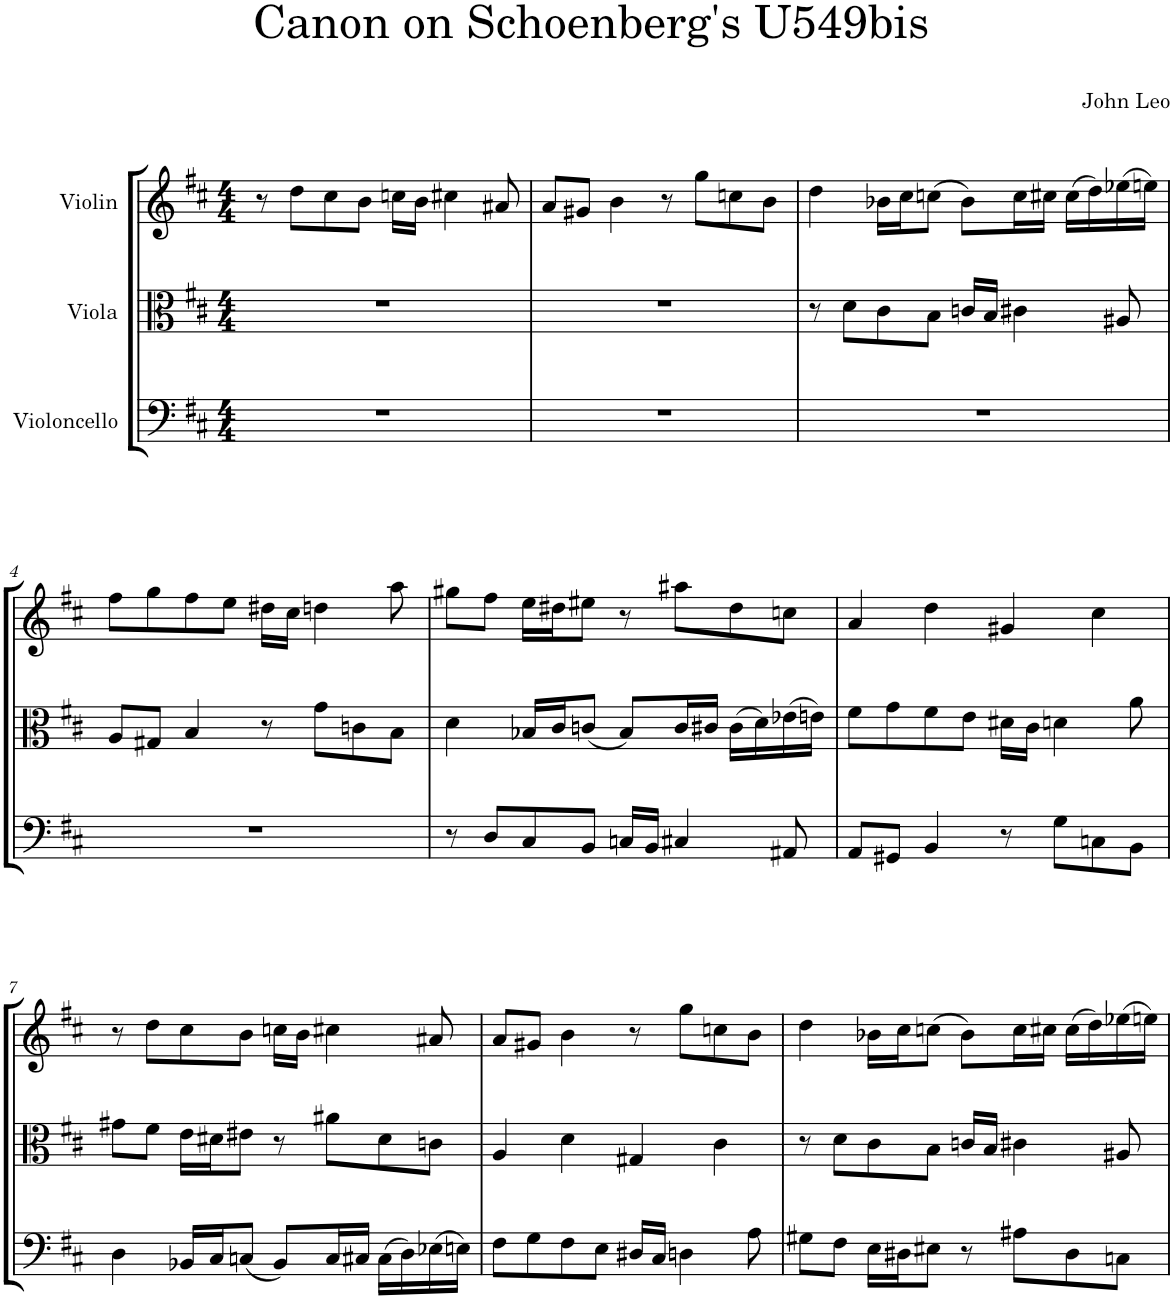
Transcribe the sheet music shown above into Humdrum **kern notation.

**kern	**kern	**kern
*part3	*part2	*part1
*staff3	*staff2	*staff1
*I"Violoncello	*I"Viola	*I"Violin
*I'Vc	*I'Vla	*I'Vln
*clefF4	*clefC3	*clefG2
*k[f#c#]	*k[f#c#]	*k[f#c#]
*M4/4	*M4/4	*M4/4
=1	=1	=1
1r	1r	8r
.	.	8dd\L
.	.	8cc#\
.	.	8b\J
.	.	16ccn\LL
.	.	16b\JJ
.	.	4cc#X\
.	.	8a#X/
=2	=2	=2
1r	1r	8a/L
.	.	8g#X/J
.	.	4b\
.	.	8r
.	.	8gg\L
.	.	8ccn\
.	.	8b\J
=3	=3	=3
1r	8r	4dd\
.	8d\L	.
.	8c#\	16b-X\LL
.	.	16cc#\J
.	8B\J	(8ccn\J
.	16cn/LL	8b-\L)
.	16B/JJ	.
.	4c#X\	16cc\L
.	.	16cc#X\JJ
.	.	(16cc#\LL
.	.	16dd\)
.	8A#X/	(16ee-X\
.	.	16een\JJ)
!!LO:LB:g=z
=4	=4	=4
1r	8A/L	8ff#\L
.	8G#X/J	8gg\
.	4B/	8ff#\
.	.	8ee\J
.	8r	16dd#X\LL
.	.	16cc#\JJ
.	8g\L	4ddn\
.	8cn\	.
.	8B\J	8aa\
=5	=5	=5
8r	4d\	8gg#X\L
8D/L	.	8ff#\J
8C#/	16B-X/LL	16ee\LL
.	16c#/J	16dd#X\J
8BB/J	(8cn/J	8ee#X\J
16Cn/LL	8B-/L)	8r
16BB/JJ	.	.
4C#X/	16c/L	8aa#X\L
.	16c#X/JJ	.
.	(16c#\LL	8dd#\
.	16d\)	.
8AA#X/	(16e-X\	8ccn\J
.	16en\JJ)	.
=6	=6	=6
8AA/L	8f#\L	4a/
8GG#X/J	8g\	.
4BB/	8f#\	4dd\
.	8e\J	.
8r	16d#X\LL	4g#X/
.	16c#\JJ	.
8G\L	4dn\	.
8Cn\	.	4cc#\
8BB\J	8a\	.
!!LO:LB:g=z
=7	=7	=7
4D\	8g#X\L	8r
.	8f#\J	8dd\L
16BB-X/LL	16e\LL	8cc#\
16C#/J	16d#X\J	.
(8Cn/J	8e#X\J	8b\J
8BB-/L)	8r	16ccn\LL
.	.	16b\JJ
16C/L	8a#X\L	4cc#X\
16C#X/JJ	.	.
(16C#\LL	8d#\	.
16D\)	.	.
(16E-X\	8cn\J	8a#X/
16En\JJ)	.	.
=8	=8	=8
8F#\L	4A/	8a/L
8G\	.	8g#X/J
8F#\	4d\	4b\
8E\J	.	.
16D#X/LL	4G#X/	8r
16C#/JJ	.	.
4Dn\	.	8gg\L
.	4c#\	8ccn\
8A\	.	8b\J
=9	=9	=9
8G#X\L	8r	4dd\
8F#\J	8d\L	.
16E\LL	8c#\	16b-X\LL
16D#X\J	.	16cc#\J
8E#X\J	8B\J	(8ccn\J
8r	16cn/LL	8b-\L)
.	16B/JJ	.
8A#X\L	4c#X\	16cc\L
.	.	16cc#X\JJ
8D#\	.	(16cc#\LL
.	.	16dd\)
8Cn\J	8A#X/	(16ee-X\
.	.	16een\JJ)
=	=	=
*-	*-	*-
